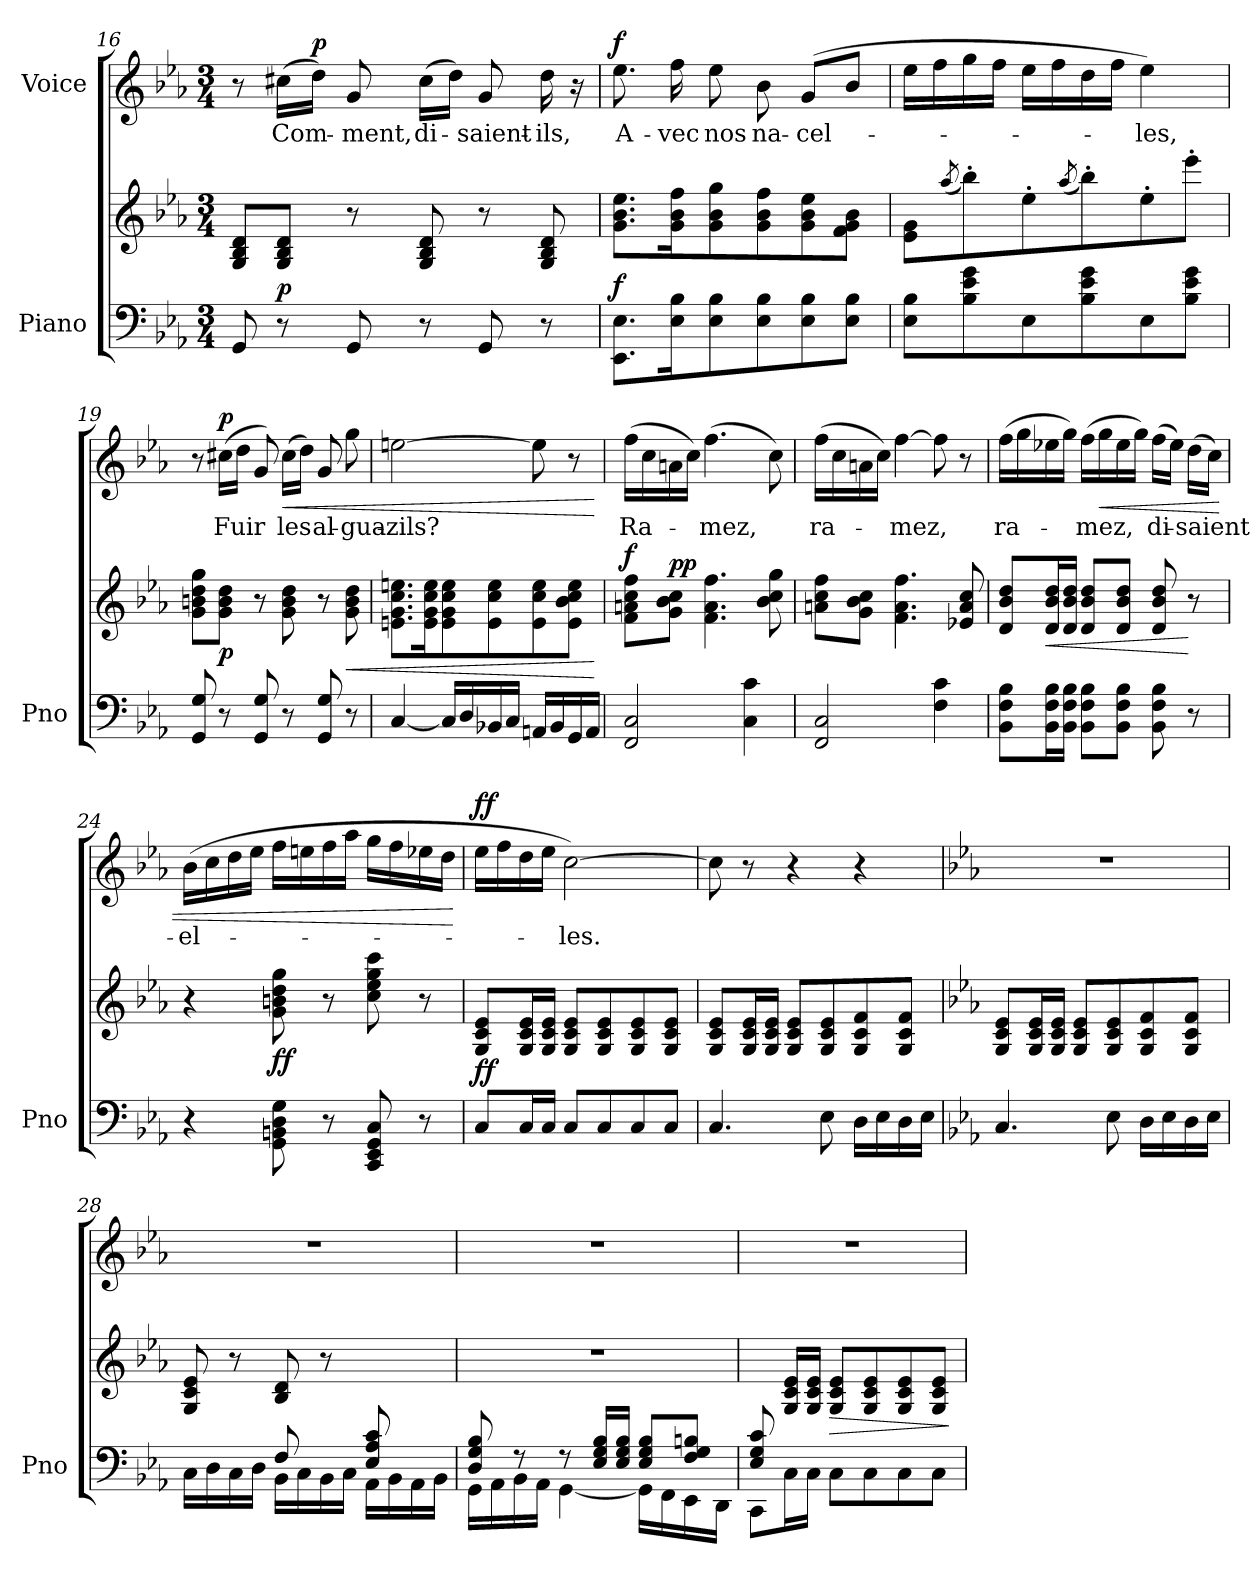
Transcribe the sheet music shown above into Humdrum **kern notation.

**kern	**kern	**dynam	**kern	**text	**dynam
*part2	*part2	*part2	*part1	*part1	*part1
*staff3	*staff2	*staff2/3	*staff1	*staff1	*staff1
*I"Piano	*	*	*I"Voice	*	*
*I'Pno	*	*	*	*	*
!!LO:PB:g=z
*clefF4	*clefG2	*	*clefG2	*	*
*k[b-e-a-]	*k[b-e-a-]	*	*k[b-e-a-]	*	*
*M3/4	*M3/4	*	*M3/4	*	*
=16	=16	=16	=16	=16	=16
8GG/	8G/ 8B-/ 8d/L	.	8r	.	.
!	!	!LO:DY:a=2	!	!LO:LY:b	!
8r	8G/ 8B-/ 8d/J	p	(16cc#X\LL	Com-	.
!	!	!	!	!	!LO:DY:a
.	.	.	16dd\JJ)	.	p
!	!	!	!	!LO:LY:b	!
8GG/	8r	.	8g/	-ment,	.
!	!	!	!	!LO:LY:b	!
8r	8G/ 8B-/ 8d/	.	(16cc#\LL	di-	.
.	.	.	16dd\JJ)	.	.
!	!	!	!	!LO:LY:b	!
8GG/	8r	.	8g/	-saient-	.
!	!	!	!	!LO:LY:b	!
8r	8G/ 8B-/ 8d/	.	16dd\	-ils,	.
.	.	.	16r	.	.
=17	=17	=17	=17	=17	=17
!	!	!LO:DY:a=2	!	!LO:LY:b	!LO:DY:a
8.EE-\ 8.E-\L	8.g\ 8.b-\ 8.ee-\L	f	8.ee-\	A-	f
!	!	!	!	!LO:LY:b	!
16E-\ 16B-\K	16g\ 16b-\ 16ff\K	.	16ff\	-vec	.
!	!	!	!	!LO:LY:b	!
8E-\ 8B-\	8g\ 8b-\ 8gg\	.	8ee-\	nos	.
!	!	!	!	!LO:LY:b	!
8E-\ 8B-\	8g\ 8b-\ 8ff\	.	8b-\	na-	.
!	!	!	!	!LO:LY:b	!
8E-\ 8B-\	8g\ 8b-\ 8ee-\	.	(>8g/L	-cel-	.
8E-\ 8B-\J	8f\ 8g\ 8b-\J	.	8b-/J	.	.
=18	=18	=18	=18	=18	=18
8E-\ 8B-\L	8e-\ 8g\L	.	16ee-\LL	.	.
.	.	.	16ff\	.	.
.	(8qaa-/	.	.	.	.
8B-\ 8e-\ 8g\	8bb-'\)	.	16gg\	.	.
.	.	.	16ff\JJ	.	.
8E-\	8ee-'\	.	16ee-\LL	.	.
.	.	.	16ff\	.	.
.	(8qaa-/	.	.	.	.
8B-\ 8e-\ 8g\	8bb-'\)	.	16dd\	.	.
.	.	.	16ff\JJ	.	.
!	!	!	!	!LO:LY:b	!
8E-\	8ee-'\	.	4ee-\)	-les,	.
8B-\ 8e-\ 8g\J	8eee-'\J	.	.	.	.
=19	=19	=19	=19	=19	=19
8GG/ 8G/	8g\ 8bn\ 8dd\ 8gg\L	.	8r	.	.
!	!	!LO:DY:b	!	!LO:LY:b	!LO:DY:a
8r	8g\ 8b\ 8dd\J	p	(16cc#X\LL	-Fuir	p
.	.	.	16dd\JJ	.	.
8GG/ 8G/	8r	.	8g/)	.	.
!	!	!	!	!LO:LY:b	!LO:HP:b
8r	8g\ 8b\ 8dd\	.	(16cc#\LL	les	<
.	.	.	16dd\JJ)	.	.
!	!	!	!	!LO:LY:b	!
8GG/ 8G/	8r	.	8g/	al-	.
!	!	!LO:HP:b	!	!LO:LY:b	!
8r	8g\ 8b\ 8dd\	<	8gg\	-gua-	.
!!LO:LB:g=z
=20	=20	=20	=20	=20	=20
!	!	!	!	!LO:LY:b	!
[4C/	8.en\ 8.g\ 8.cc\ 8.een\L	.	[2een\	-zils?	.
.	16e\ 16g\ 16cc\ 16ee\K	.	.	.	.
16C/LL]	8e\ 8g\ 8cc\ 8ee\	.	.	.	.
16D/	.	.	.	.	.
16BB-X/	8e\ 8cc\ 8ee\	.	.	.	.
16C/JJ	.	.	.	.	.
16AAn/LL	8e\ 8cc\ 8ee\	.	8ee\]	.	.
16BB-/	.	.	.	.	.
16GG/	8e\ 8b-\ 8cc\ 8ee\J	.	8r	.	.
16AA/JJ	.	.	.	.	.
.	.	[	.	.	[
=21	=21	=21	=21	=21	=21
!	!	!LO:DY:a	!	!LO:LY:b	!
2FF/ 2C/	8f\ 8an\ 8cc\ 8ff\L	f	(16ff\LL	Ra-	.
.	.	.	16cc\	.	.
!	!	!LO:DY:a	!	!	!LO:DY:a
.	8g\ 8b-\ 8cc\J	pp	16an\	.	other-dynamics
.	.	.	16cc\JJ)	.	.
!	!	!	!	!LO:LY:b	!
.	4.f\ 4.a\ 4.ff\	.	(4.ff\	-mez,	.
4C\ 4c\	.	.	.	.	.
.	8b-\ 8cc\ 8gg\	.	8cc\)	.	.
=22	=22	=22	=22	=22	=22
!	!	!	!	!LO:LY:b	!
2FF/ 2C/	8an\ 8cc\ 8ff\L	.	(16ff\LL	ra-	.
.	.	.	16cc\	.	.
.	8g\ 8b-\ 8cc\J	.	16an\	.	.
.	.	.	16cc\JJ)	.	.
!	!	!	!	!LO:LY:b	!
.	4.f\ 4.a\ 4.ff\	.	[4ff\	-mez,	.
4F\ 4c\	.	.	8ff\]	.	.
.	8e-X/ 8a/ 8cc/	.	8r	.	.
=23	=23	=23	=23	=23	=23
!	!	!	!	!LO:LY:b	!
8BB-\ 8F\ 8B-\L	8d/ 8b-/ 8dd/L	.	(16ff\LL	ra-	.
.	.	.	16gg\	.	.
!	!	!LO:HP:b	!	!	!
16BB-\ 16F\ 16B-\L	16d/ 16b-/ 16dd/L	<	16ee-X\	.	.
16BB-\ 16F\ 16B-\JJ	16d/ 16b-/ 16dd/JJ	.	16gg\JJ)	.	.
!	!	!	!	!LO:LY:b	!
8BB-\ 8F\ 8B-\L	8d/ 8b-/ 8dd/L	.	(16ff\LL	-mez,	.
!	!	!	!	!	!LO:HP:b
.	.	.	16gg\	.	<
8BB-\ 8F\ 8B-\J	8d/ 8b-/ 8dd/J	.	16ee-\	.	.
.	.	.	16gg\JJ)	.	.
!	!	!	!	!LO:LY:b	!
8BB-\ 8F\ 8B-\	8d/ 8b-/ 8dd/	.	(16ff\LL	di-	.
.	.	.	16ee-\JJ)	.	.
!	!	!	!	!LO:LY:b	!
8r	8r	[	(16dd\LL	-saient-	.
.	.	.	16cc\JJ)	.	.
!!LO:LB:g=z
=24	=24	=24	=24	=24	=24
!	!	!	!	!LO:LY:b	!
4r	4r	.	(16b-\LL	-el-	.
.	.	.	16cc\	.	.
.	.	.	16dd\	.	.
.	.	.	16ee-\JJ	.	.
!	!	!LO:DY:b	!	!	!
8GG\ 8BBn\ 8D\ 8G\	8g\ 8bn\ 8dd\ 8gg\	ff	16ff\LL	.	.
.	.	.	16een\	.	.
8r	8r	.	16ff\	.	.
.	.	.	16aa-\JJ	.	.
8CC/ 8EE-/ 8GG/ 8C/	8cc\ 8ee-\ 8gg\ 8ccc\	.	16gg\LL	.	.
.	.	.	16ff\	.	.
8r	8r	.	16ee-X\	.	.
.	.	.	16dd\JJ	.	.
.	.	.	.	.	[
=25	=25	=25	=25	=25	=25
!	!	!LO:DY:b	!	!	!LO:DY:a
8C/L	8G/ 8c/ 8e-/L	ff	16ee-\LL	.	ff
.	.	.	16ff\	.	.
16C/L	16G/ 16c/ 16e-/L	.	16dd\	.	.
16C/JJ	16G/ 16c/ 16e-/JJ	.	16ee-\JJ	.	.
!	!	!	!	!LO:LY:b	!
8C/L	8G/ 8c/ 8e-/L	.	[2cc\)	-les.	.
8C/	8G/ 8c/ 8e-/	.	.	.	.
8C/	8G/ 8c/ 8e-/	.	.	.	.
8C/J	8G/ 8c/ 8e-/J	.	.	.	.
=26	=26	=26	=26	=26	=26
4.C/	8G/ 8c/ 8e-/L	.	8cc\]	.	.
.	16G/ 16c/ 16e-/L	.	8r	.	.
.	16G/ 16c/ 16e-/JJ	.	.	.	.
.	8G/ 8c/ 8e-/L	.	4r	.	.
8E-\	8G/ 8c/ 8e-/	.	.	.	.
16D\LL	8G/ 8c/ 8f/	.	4r	.	.
16E-\	.	.	.	.	.
16D\	8G/ 8c/ 8f/J	.	.	.	.
16E-\JJ	.	.	.	.	.
!!LO:LB:g=z
=27	=27	=27	=27	=27	=27
*k[b-e-a-]	*k[b-e-a-]	*	*k[b-e-a-]	*	*
4.C/	8G/ 8c/ 8e-/L	.	2.r	.	.
.	16G/ 16c/ 16e-/L	.	.	.	.
.	16G/ 16c/ 16e-/JJ	.	.	.	.
.	8G/ 8c/ 8e-/L	.	.	.	.
8E-\	8G/ 8c/ 8e-/	.	.	.	.
16D\LL	8G/ 8c/ 8f/	.	.	.	.
16E-\	.	.	.	.	.
16D\	8G/ 8c/ 8f/J	.	.	.	.
16E-\JJ	.	.	.	.	.
=28	=28	=28	=28	=28	=28
*^	*	*	*	*	*
16C\LL	4ryy	8G/ 8c/ 8e-/	.	2.r	.	.
16D\	.	.	.	.	.	.
16C\	.	8r	.	.	.	.
16D\JJ	.	.	.	.	.	.
16BB-\LL	8F/	8B-/ 8d/	.	.	.	.
16C\	.	.	.	.	.	.
16BB-\	8ryy	8r	.	.	.	.
16C\JJ	.	.	.	.	.	.
16AA-\LL	8E-/ 8A-/ 8c/	4ryy	.	.	.	.
16BB-\	.	.	.	.	.	.
16AA-\	8ryy	.	.	.	.	.
16BB-\JJ	.	.	.	.	.	.
=29	=29	=29	=29	=29	=29	=29
8D/ 8G/ 8B-/	16GG\LL	2.r	.	2.r	.	.
.	16AA-\	.	.	.	.	.
8r	16BB-\	.	.	.	.	.
.	16AA-\JJ	.	.	.	.	.
8r	[4GG\	.	.	.	.	.
16E-/ 16G/ 16B-/LL	.	.	.	.	.	.
16E-/ 16G/ 16B-/JJ	.	.	.	.	.	.
8E-/ 8G/ 8B-/L	16GG\LL]	.	.	.	.	.
.	16FF\	.	.	.	.	.
8F/ 8G/ 8Bn/J	16EE-\	.	.	.	.	.
.	16DD\JJ	.	.	.	.	.
=30	=30	=30	=30	=30	=30	=30
8E-/ 8G/ 8c/	8CC\L	8ryy	.	2.r	.	.
8reeeyy	16C\L	16G/ 16c/ 16e-/LL	.	.	.	.
.	16C\JJ	16G/ 16c/ 16e-/JJ	.	.	.	.
!	!	!	!LO:HP:b	!	!	!
2rbbbyy	8C\L	8G/ 8c/ 8e-/L	>	.	.	.
.	8C\	8G/ 8c/ 8e-/	.	.	.	.
.	8C\	8G/ 8c/ 8e-/	.	.	.	.
.	8C\J	8G/ 8c/ 8e-/J	.	.	.	.
*v	*v	*	*	*	*	*
.	.	]	.	.	.
=	=	=	=	=	=
*-	*-	*-	*-	*-	*-
